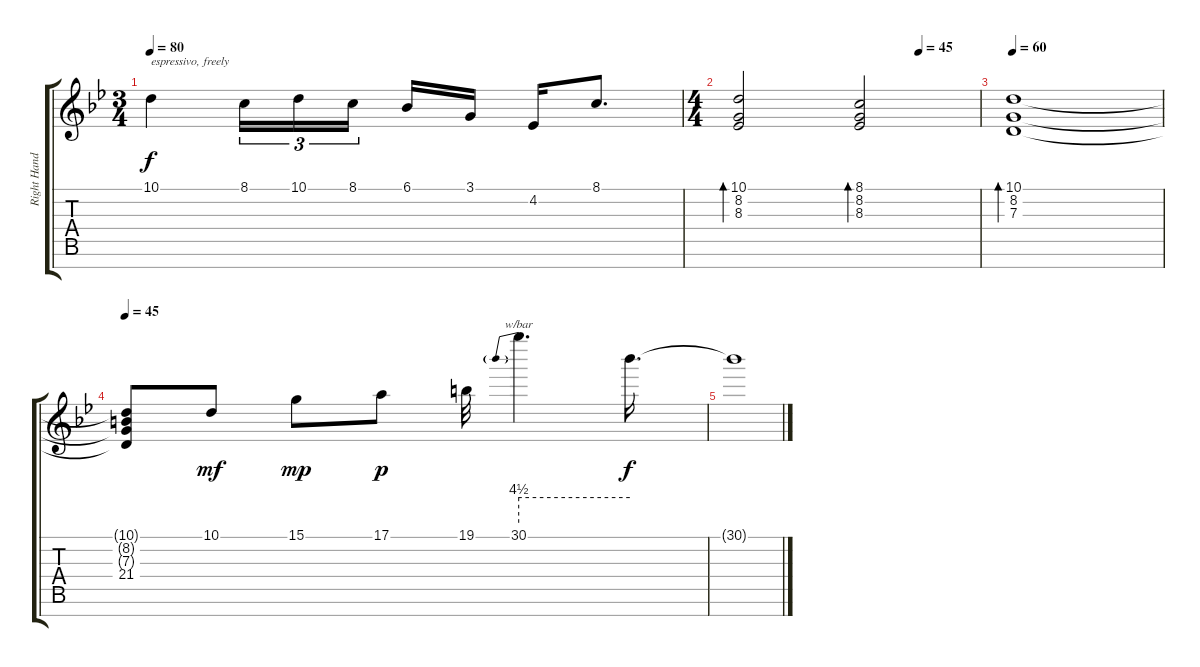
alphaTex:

\track ("Right Hand" "Right Hand") {instrument acousticgrandpiano}
\staff {score tabs}
\tuning (E4 B3 G3 D3 A2 E2 B1) {hide}
\ts (3 4)
\tempo 80
\clef g2
\ks bb
10.1{t}.4{txt "espressivo, freely" dy f} 8.1.16{tu (3 2)} 10.1.16{tu (3 2)} 8.1.16{tu (3 2) beam splitsecondary} 6.1.16 3.1.16 4.2.16 8.1.8{d} |
\ts (4 4)
\tempo (45 0.75)
(10.1 8.2 8.3).2{bd 240} (8.1 8.2 8.3).2{bd 240} |
\tempo 60
(10.1 8.2 7.3).1{bd 240} |
\tempo 45
(10.1{t} 8.2{t} 7.3{t} 21.4).8 10.1.8{dy mf} 15.1.8{dy mp} 17.1.8{dy p} 19.1.32 30.1.4{d tbe (predive default 0 18 60 18)} 30.1{t}.16{d dy f} |
30.1{t}.1
